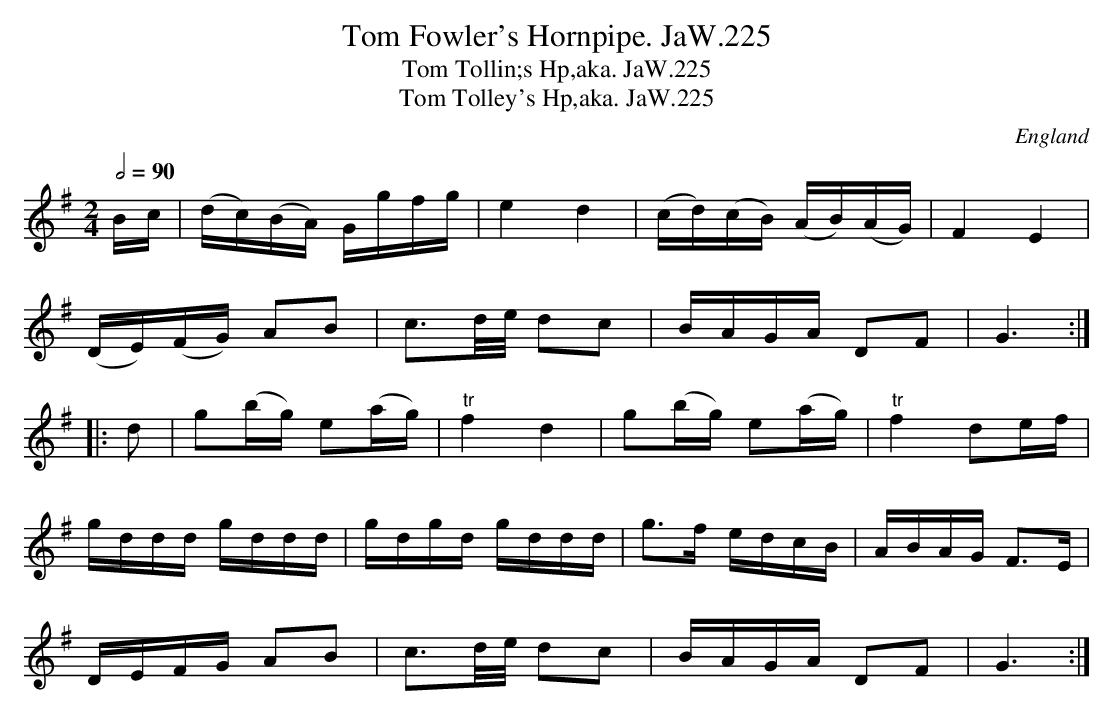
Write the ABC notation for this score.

X:1
T:Tom Fowler's Hornpipe. JaW.225
T:Tom Tollin;s Hp,aka. JaW.225
T:Tom Tolley's Hp,aka. JaW.225
M:2/4
L:1/16
Q:1/2=90
O:England
K:G major
Bc|(dc)(BA) Ggfg|e4 d4| (cd)(cB) (AB)(AG)|F4E4|!
(DE)(FG) A2B2| c3d/e/ d2c2| BAGA D2F2| G6:|!
|:d2|g2(bg) e2(ag)| "tr"f4d4| g2(bg) e2(ag)| "tr"f4 d2ef|!
gddd gddd| gdgd gddd|g3f edcB| ABAG F3E|!
DEFG A2B2| c3d/e/ d2c2| BAGA D2F2| G6 :|
